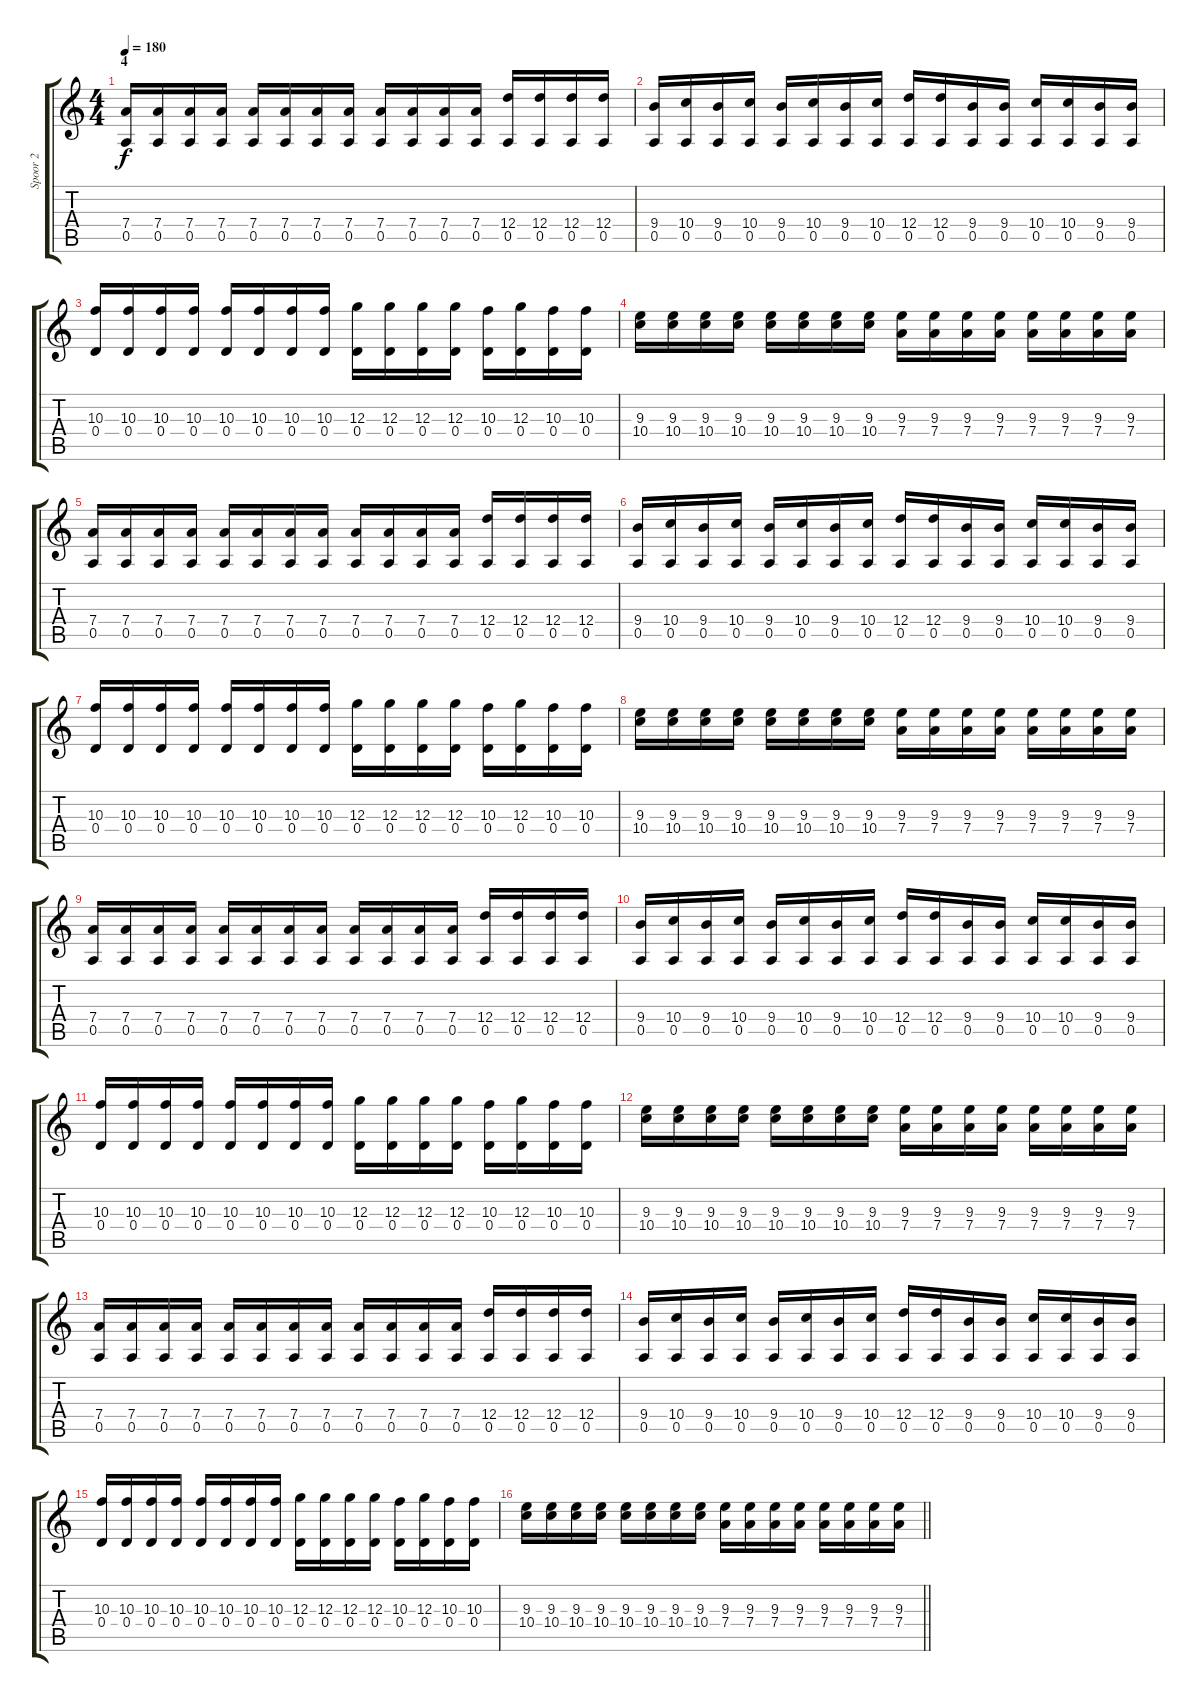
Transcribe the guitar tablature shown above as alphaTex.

\track ("Spoor 2" "Spoor 2") {instrument distortionguitar}
\staff {score tabs}
\tuning (E4 B3 G3 D3 A2 E2) {hide}
\ts (4 4)
\section ("" "4")
\tempo 180
\clef g2
\ks c
(7.4 0.5).16{dy f} (7.4 0.5).16 (7.4 0.5).16 (7.4 0.5).16 (7.4 0.5).16 (7.4 0.5).16 (7.4 0.5).16 (7.4 0.5).16 (7.4 0.5).16 (7.4 0.5).16 (7.4 0.5).16 (7.4 0.5).16 (12.4 0.5).16 (12.4 0.5).16 (12.4 0.5).16 (12.4 0.5).16 |
(9.4 0.5).16 (10.4 0.5).16 (9.4 0.5).16 (10.4 0.5).16 (9.4 0.5).16 (10.4 0.5).16 (9.4 0.5).16 (10.4 0.5).16 (12.4 0.5).16 (12.4 0.5).16 (9.4 0.5).16 (9.4 0.5).16 (10.4 0.5).16 (10.4 0.5).16 (9.4 0.5).16 (9.4 0.5).16 |
(10.3 0.4).16 (10.3 0.4).16 (10.3 0.4).16 (10.3 0.4).16 (10.3 0.4).16 (10.3 0.4).16 (10.3 0.4).16 (10.3 0.4).16 (12.3 0.4).16 (12.3 0.4).16 (12.3 0.4).16 (12.3 0.4).16 (10.3 0.4).16 (12.3 0.4).16 (10.3 0.4).16 (10.3 0.4).16 |
(9.3 10.4).16 (9.3 10.4).16 (9.3 10.4).16 (9.3 10.4).16 (9.3 10.4).16 (9.3 10.4).16 (9.3 10.4).16 (9.3 10.4).16 (9.3 7.4).16 (9.3 7.4).16 (9.3 7.4).16 (9.3 7.4).16 (9.3 7.4).16 (9.3 7.4).16 (9.3 7.4).16 (9.3 7.4).16 |
(7.4 0.5).16 (7.4 0.5).16 (7.4 0.5).16 (7.4 0.5).16 (7.4 0.5).16 (7.4 0.5).16 (7.4 0.5).16 (7.4 0.5).16 (7.4 0.5).16 (7.4 0.5).16 (7.4 0.5).16 (7.4 0.5).16 (12.4 0.5).16 (12.4 0.5).16 (12.4 0.5).16 (12.4 0.5).16 |
(9.4 0.5).16 (10.4 0.5).16 (9.4 0.5).16 (10.4 0.5).16 (9.4 0.5).16 (10.4 0.5).16 (9.4 0.5).16 (10.4 0.5).16 (12.4 0.5).16 (12.4 0.5).16 (9.4 0.5).16 (9.4 0.5).16 (10.4 0.5).16 (10.4 0.5).16 (9.4 0.5).16 (9.4 0.5).16 |
(10.3 0.4).16 (10.3 0.4).16 (10.3 0.4).16 (10.3 0.4).16 (10.3 0.4).16 (10.3 0.4).16 (10.3 0.4).16 (10.3 0.4).16 (12.3 0.4).16 (12.3 0.4).16 (12.3 0.4).16 (12.3 0.4).16 (10.3 0.4).16 (12.3 0.4).16 (10.3 0.4).16 (10.3 0.4).16 |
(9.3 10.4).16 (9.3 10.4).16 (9.3 10.4).16 (9.3 10.4).16 (9.3 10.4).16 (9.3 10.4).16 (9.3 10.4).16 (9.3 10.4).16 (9.3 7.4).16 (9.3 7.4).16 (9.3 7.4).16 (9.3 7.4).16 (9.3 7.4).16 (9.3 7.4).16 (9.3 7.4).16 (9.3 7.4).16 |
(7.4 0.5).16 (7.4 0.5).16 (7.4 0.5).16 (7.4 0.5).16 (7.4 0.5).16 (7.4 0.5).16 (7.4 0.5).16 (7.4 0.5).16 (7.4 0.5).16 (7.4 0.5).16 (7.4 0.5).16 (7.4 0.5).16 (12.4 0.5).16 (12.4 0.5).16 (12.4 0.5).16 (12.4 0.5).16 |
(9.4 0.5).16 (10.4 0.5).16 (9.4 0.5).16 (10.4 0.5).16 (9.4 0.5).16 (10.4 0.5).16 (9.4 0.5).16 (10.4 0.5).16 (12.4 0.5).16 (12.4 0.5).16 (9.4 0.5).16 (9.4 0.5).16 (10.4 0.5).16 (10.4 0.5).16 (9.4 0.5).16 (9.4 0.5).16 |
(10.3 0.4).16 (10.3 0.4).16 (10.3 0.4).16 (10.3 0.4).16 (10.3 0.4).16 (10.3 0.4).16 (10.3 0.4).16 (10.3 0.4).16 (12.3 0.4).16 (12.3 0.4).16 (12.3 0.4).16 (12.3 0.4).16 (10.3 0.4).16 (12.3 0.4).16 (10.3 0.4).16 (10.3 0.4).16 |
(9.3 10.4).16 (9.3 10.4).16 (9.3 10.4).16 (9.3 10.4).16 (9.3 10.4).16 (9.3 10.4).16 (9.3 10.4).16 (9.3 10.4).16 (9.3 7.4).16 (9.3 7.4).16 (9.3 7.4).16 (9.3 7.4).16 (9.3 7.4).16 (9.3 7.4).16 (9.3 7.4).16 (9.3 7.4).16 |
(7.4 0.5).16 (7.4 0.5).16 (7.4 0.5).16 (7.4 0.5).16 (7.4 0.5).16 (7.4 0.5).16 (7.4 0.5).16 (7.4 0.5).16 (7.4 0.5).16 (7.4 0.5).16 (7.4 0.5).16 (7.4 0.5).16 (12.4 0.5).16 (12.4 0.5).16 (12.4 0.5).16 (12.4 0.5).16 |
(9.4 0.5).16 (10.4 0.5).16 (9.4 0.5).16 (10.4 0.5).16 (9.4 0.5).16 (10.4 0.5).16 (9.4 0.5).16 (10.4 0.5).16 (12.4 0.5).16 (12.4 0.5).16 (9.4 0.5).16 (9.4 0.5).16 (10.4 0.5).16 (10.4 0.5).16 (9.4 0.5).16 (9.4 0.5).16 |
(10.3 0.4).16 (10.3 0.4).16 (10.3 0.4).16 (10.3 0.4).16 (10.3 0.4).16 (10.3 0.4).16 (10.3 0.4).16 (10.3 0.4).16 (12.3 0.4).16 (12.3 0.4).16 (12.3 0.4).16 (12.3 0.4).16 (10.3 0.4).16 (12.3 0.4).16 (10.3 0.4).16 (10.3 0.4).16 |
\barLineRight lightlight
(9.3 10.4).16 (9.3 10.4).16 (9.3 10.4).16 (9.3 10.4).16 (9.3 10.4).16 (9.3 10.4).16 (9.3 10.4).16 (9.3 10.4).16 (9.3 7.4).16 (9.3 7.4).16 (9.3 7.4).16 (9.3 7.4).16 (9.3 7.4).16 (9.3 7.4).16 (9.3 7.4).16 (9.3 7.4).16
